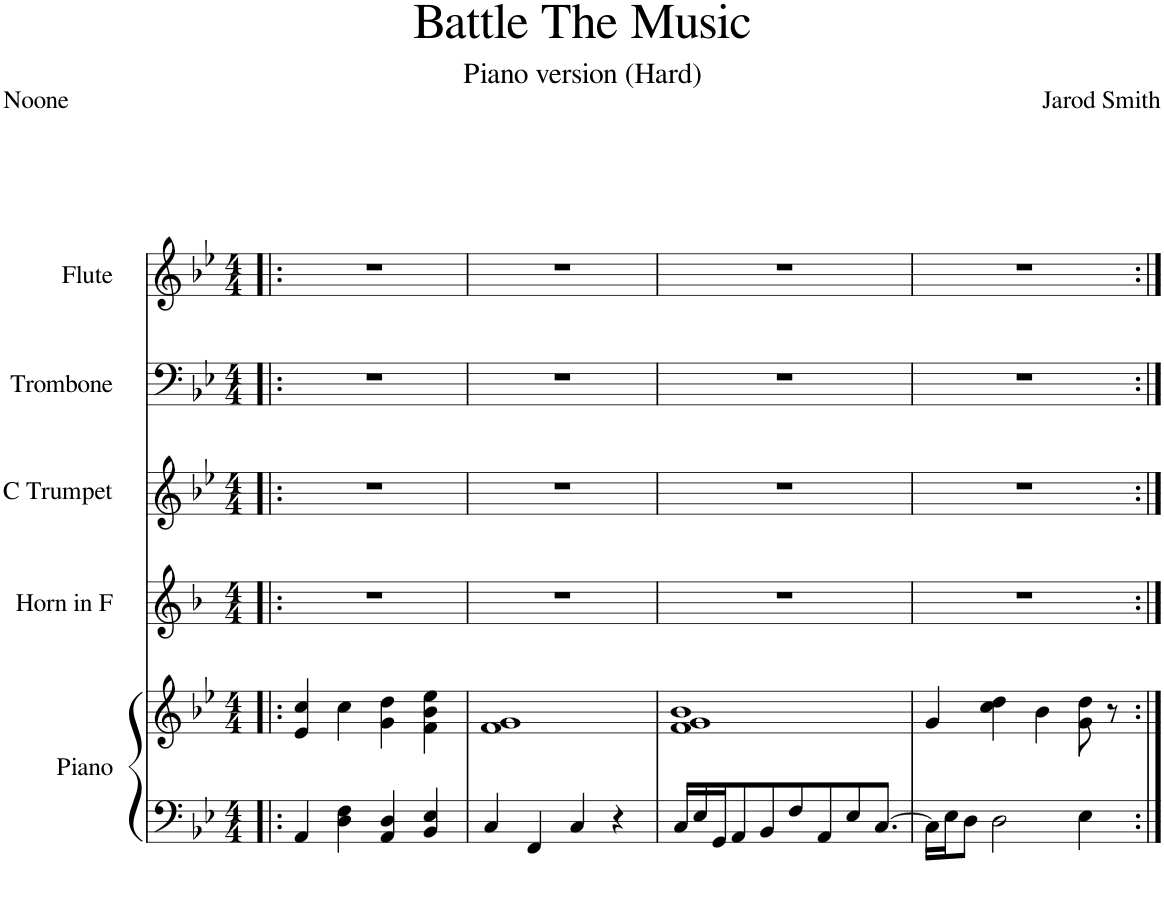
**kern	**kern	**kern	**kern	**kern	**kern
*part5	*part5	*part4	*part3	*part2	*part1
*staff6	*staff5	*staff4	*staff3	*staff2	*staff1
*I"Piano	*	*I"Horn in F	*I"C Trumpet	*I"Trombone	*I"Flute
*I'Pno.	*	*	*I'C Tpt.	*I'Tbn.	*I'Fl.
*clefF4	*clefG2	*clefG2	*clefG2	*clefF4	*clefG2
*	*	*Trd4c7	*	*	*
*k[b-e-]	*k[b-e-]	*k[b-]	*k[b-e-]	*k[b-e-]	*k[b-e-]
*M4/4	*M4/4	*M4/4	*M4/4	*M4/4	*M4/4
=1!|:	=1!|:	=1!|:	=1!|:	=1!|:	=1!|:
4AA/	4e-/ 4cc/	1r	1r	1r	1r
4D\ 4F\	4cc\	.	.	.	.
4AA/ 4D/	4g\ 4dd\	.	.	.	.
4BB-/ 4E-/	4f\ 4b-\ 4ee-\	.	.	.	.
=2	=2	=2	=2	=2	=2
4C/	1f 1g	1r	1r	1r	1r
4FF/	.	.	.	.	.
4C/	.	.	.	.	.
4r	.	.	.	.	.
=3	=3	=3	=3	=3	=3
16C/LL	1f 1g 1b-	1r	1r	1r	1r
16E-/	.	.	.	.	.
16GG/J	.	.	.	.	.
8AA/	.	.	.	.	.
8BB-/	.	.	.	.	.
8F/	.	.	.	.	.
8AA/	.	.	.	.	.
8E-/	.	.	.	.	.
[8.C/J	.	.	.	.	.
=4	=4	=4	=4	=4	=4
16C\LL]	4g/	1r	1r	1r	1r
16E-\J	.	.	.	.	.
8D\J	.	.	.	.	.
2D\	4cc\ 4dd\	.	.	.	.
.	4b-\	.	.	.	.
4E-\	8g\ 8dd\	.	.	.	.
.	8r	.	.	.	.
=:|!	=:|!	=:|!	=:|!	=:|!	=:|!
*-	*-	*-	*-	*-	*-
